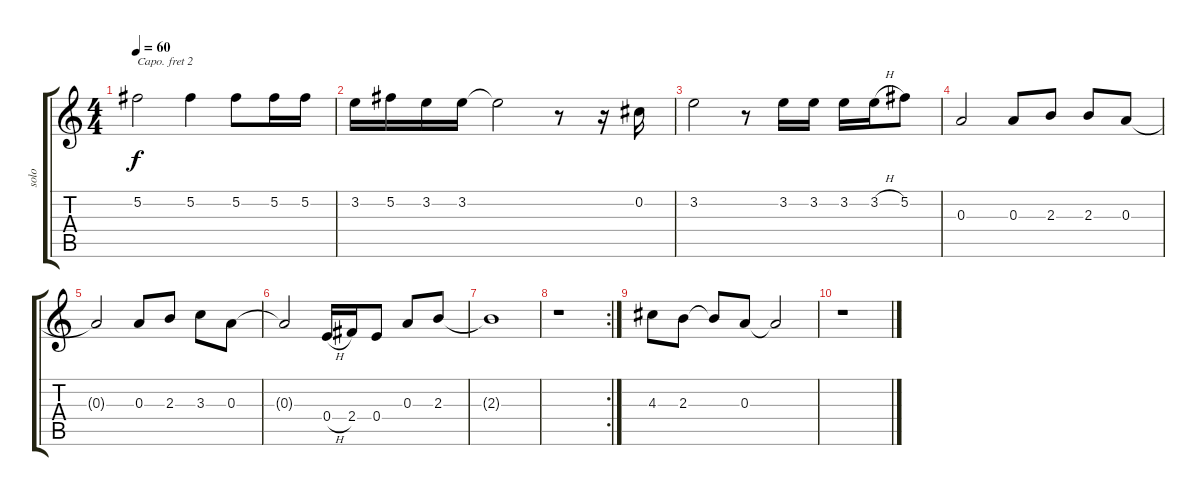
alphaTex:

\track ("solo" "solo") {instrument distortionguitar}
\staff {score tabs}
\capo 2
\tuning (E4 B3 G3 D3 A2 E2) {hide}
\ts (4 4)
\tempo 60
\clef g2
\ks c
5.2.2{dy f} 5.2.4 5.2.8 5.2.16 5.2.16 |
3.2.16 5.2.16 3.2.16 3.2.16 3.2{t}.2 r.8 r.16 0.2.16 |
3.2.2 r.8 3.2.16 3.2.16 3.2.16 3.2{h}.16 5.2.8 |
0.3.2 0.3.8 2.3.8 2.3.8 0.3.8 |
0.3{t}.2 0.3.8 2.3.8 3.3.8 0.3.8 |
0.3{t}.2 0.4{h}.16 2.4.16 0.4.8 0.3.8 2.3.8 |
2.3{t}.1 |
\rc 2
r.1 |
4.3.8 2.3.8 2.3{t}.8 0.3.8 0.3{t}.2 |
r.1
